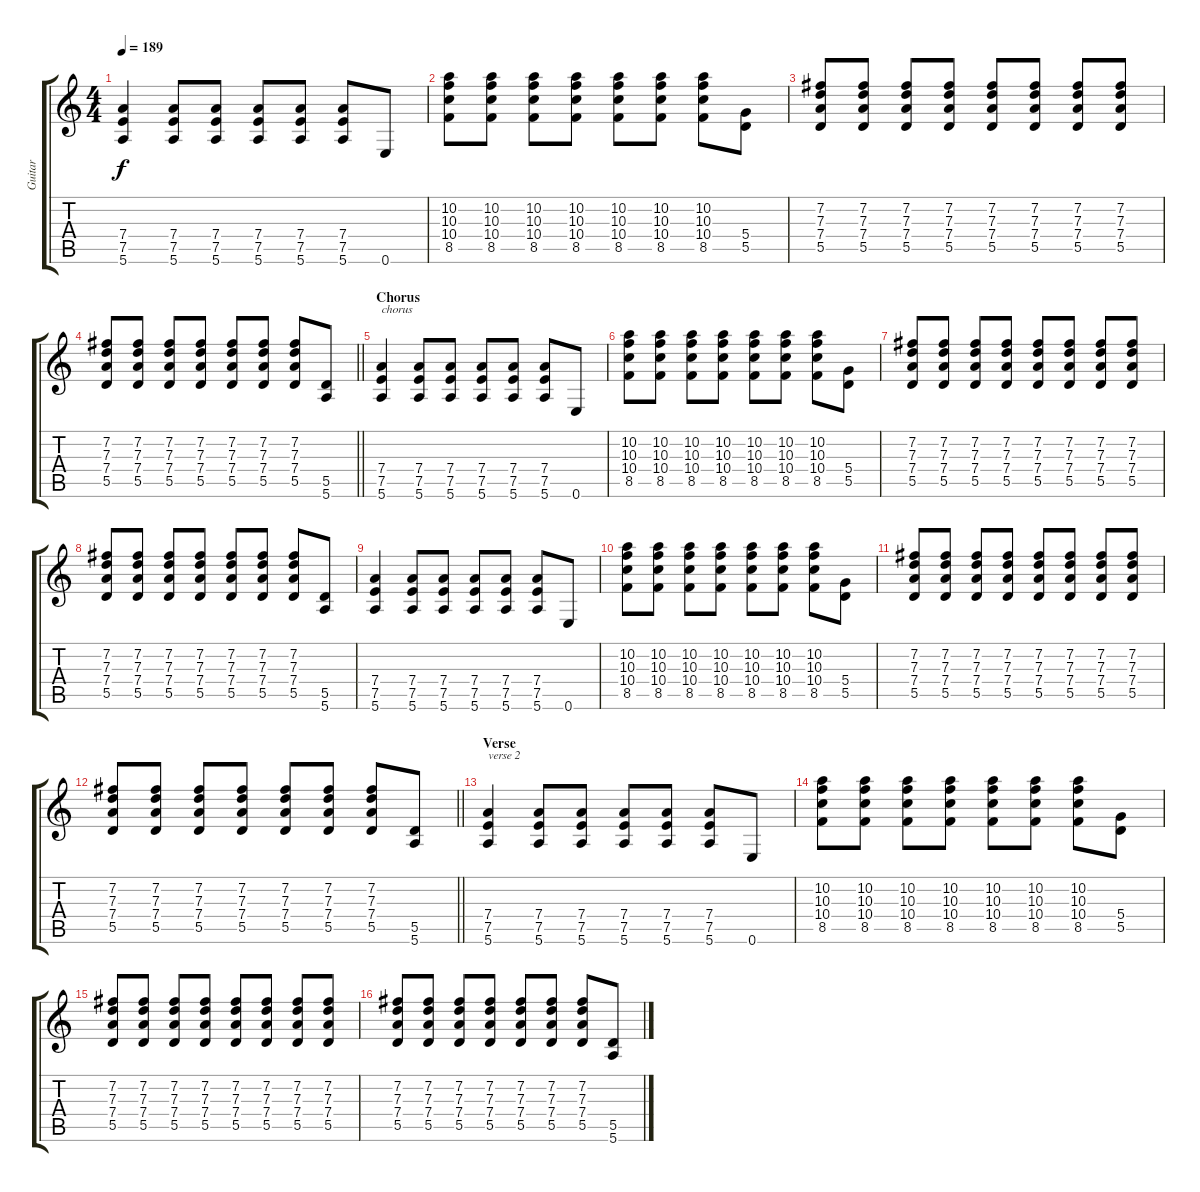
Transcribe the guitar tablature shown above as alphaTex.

\track ("Guitar" "Guitar") {instrument distortionguitar}
\staff {score tabs}
\tuning (E4 B3 G3 D3 A2 E2) {hide}
\ts (4 4)
\tempo 189
\clef g2
\ks c
(7.4 7.5 5.6).4{dy f} (7.4 7.5 5.6).8 (7.4 7.5 5.6).8 (7.4 7.5 5.6).8 (7.4 7.5 5.6).8 (7.4 7.5 5.6).8 0.6.8 |
(10.2 10.3 10.4 8.5).8 (10.2 10.3 10.4 8.5).8 (10.2 10.3 10.4 8.5).8 (10.2 10.3 10.4 8.5).8 (10.2 10.3 10.4 8.5).8 (10.2 10.3 10.4 8.5).8 (10.2 10.3 10.4 8.5).8 (5.4 5.5).8 |
(7.2 7.3 7.4 5.5).8 (7.2 7.3 7.4 5.5).8 (7.2 7.3 7.4 5.5).8 (7.2 7.3 7.4 5.5).8 (7.2 7.3 7.4 5.5).8 (7.2 7.3 7.4 5.5).8 (7.2 7.3 7.4 5.5).8 (7.2 7.3 7.4 5.5).8 |
\barLineRight lightlight
(7.2 7.3 7.4 5.5).8 (7.2 7.3 7.4 5.5).8 (7.2 7.3 7.4 5.5).8 (7.2 7.3 7.4 5.5).8 (7.2 7.3 7.4 5.5).8 (7.2 7.3 7.4 5.5).8 (7.2 7.3 7.4 5.5).8 (5.5 5.6).8 |
\section ("" "Chorus")
(7.4 7.5 5.6).4{txt "chorus"} (7.4 7.5 5.6).8 (7.4 7.5 5.6).8 (7.4 7.5 5.6).8 (7.4 7.5 5.6).8 (7.4 7.5 5.6).8 0.6.8 |
(10.2 10.3 10.4 8.5).8 (10.2 10.3 10.4 8.5).8 (10.2 10.3 10.4 8.5).8 (10.2 10.3 10.4 8.5).8 (10.2 10.3 10.4 8.5).8 (10.2 10.3 10.4 8.5).8 (10.2 10.3 10.4 8.5).8 (5.4 5.5).8 |
(7.2 7.3 7.4 5.5).8 (7.2 7.3 7.4 5.5).8 (7.2 7.3 7.4 5.5).8 (7.2 7.3 7.4 5.5).8 (7.2 7.3 7.4 5.5).8 (7.2 7.3 7.4 5.5).8 (7.2 7.3 7.4 5.5).8 (7.2 7.3 7.4 5.5).8 |
(7.2 7.3 7.4 5.5).8 (7.2 7.3 7.4 5.5).8 (7.2 7.3 7.4 5.5).8 (7.2 7.3 7.4 5.5).8 (7.2 7.3 7.4 5.5).8 (7.2 7.3 7.4 5.5).8 (7.2 7.3 7.4 5.5).8 (5.5 5.6).8 |
(7.4 7.5 5.6).4 (7.4 7.5 5.6).8 (7.4 7.5 5.6).8 (7.4 7.5 5.6).8 (7.4 7.5 5.6).8 (7.4 7.5 5.6).8 0.6.8 |
(10.2 10.3 10.4 8.5).8 (10.2 10.3 10.4 8.5).8 (10.2 10.3 10.4 8.5).8 (10.2 10.3 10.4 8.5).8 (10.2 10.3 10.4 8.5).8 (10.2 10.3 10.4 8.5).8 (10.2 10.3 10.4 8.5).8 (5.4 5.5).8 |
(7.2 7.3 7.4 5.5).8 (7.2 7.3 7.4 5.5).8 (7.2 7.3 7.4 5.5).8 (7.2 7.3 7.4 5.5).8 (7.2 7.3 7.4 5.5).8 (7.2 7.3 7.4 5.5).8 (7.2 7.3 7.4 5.5).8 (7.2 7.3 7.4 5.5).8 |
\barLineRight lightlight
(7.2 7.3 7.4 5.5).8 (7.2 7.3 7.4 5.5).8 (7.2 7.3 7.4 5.5).8 (7.2 7.3 7.4 5.5).8 (7.2 7.3 7.4 5.5).8 (7.2 7.3 7.4 5.5).8 (7.2 7.3 7.4 5.5).8 (5.5 5.6).8 |
\section ("" "Verse")
(7.4 7.5 5.6).4{txt "verse 2"} (7.4 7.5 5.6).8 (7.4 7.5 5.6).8 (7.4 7.5 5.6).8 (7.4 7.5 5.6).8 (7.4 7.5 5.6).8 0.6.8 |
(10.2 10.3 10.4 8.5).8 (10.2 10.3 10.4 8.5).8 (10.2 10.3 10.4 8.5).8 (10.2 10.3 10.4 8.5).8 (10.2 10.3 10.4 8.5).8 (10.2 10.3 10.4 8.5).8 (10.2 10.3 10.4 8.5).8 (5.4 5.5).8 |
(7.2 7.3 7.4 5.5).8 (7.2 7.3 7.4 5.5).8 (7.2 7.3 7.4 5.5).8 (7.2 7.3 7.4 5.5).8 (7.2 7.3 7.4 5.5).8 (7.2 7.3 7.4 5.5).8 (7.2 7.3 7.4 5.5).8 (7.2 7.3 7.4 5.5).8 |
(7.2 7.3 7.4 5.5).8 (7.2 7.3 7.4 5.5).8 (7.2 7.3 7.4 5.5).8 (7.2 7.3 7.4 5.5).8 (7.2 7.3 7.4 5.5).8 (7.2 7.3 7.4 5.5).8 (7.2 7.3 7.4 5.5).8 (5.5 5.6).8
